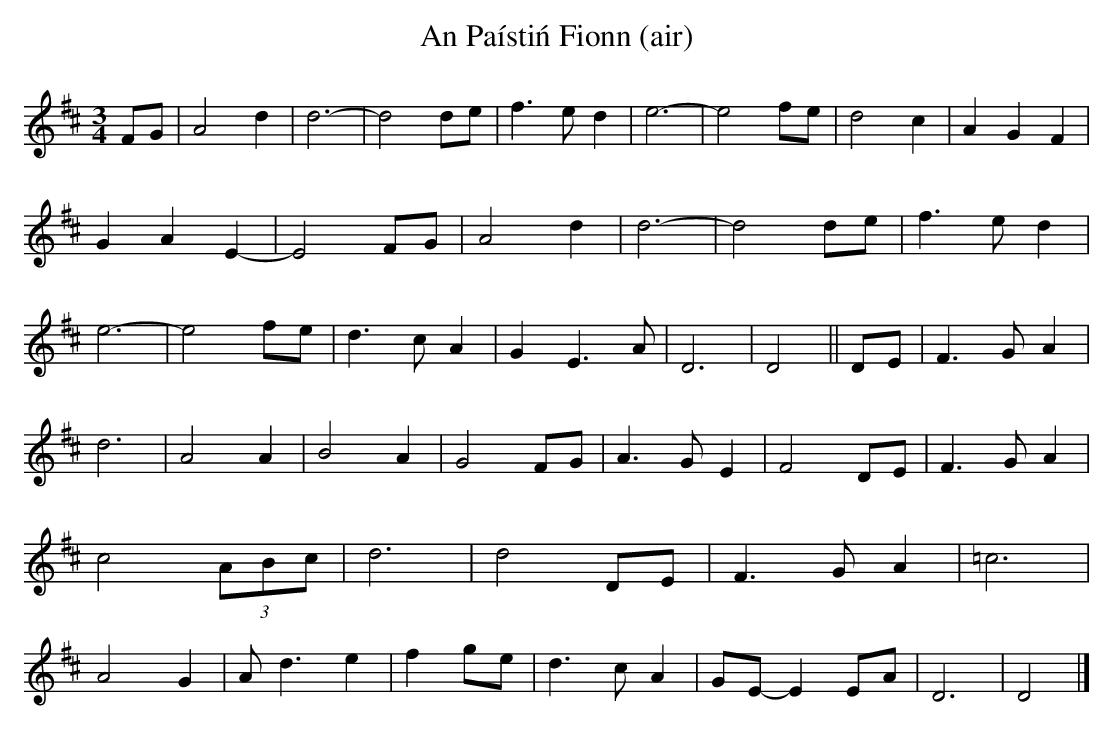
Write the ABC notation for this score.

X:1
T:An Pa\'isti\'n Fionn (air)
M:3/4
K:D
FG | A4 d2 | d6|-d4 de | f3 e d2 | e6|-e4\
fe | d4 c2 | A2 G2 F2 | G2 A2 E2|-E4\
FG | A4 d2 | d6|-d4 de | f3 e d2 | e6|-e4\
fe | d3 c A2 | G2 E3 A | D6 | D4 ||\
DE | F3 G A2 | d6 | A4 A2 | B4 A2 | G4 FG | A3 G E2 | F4\
DE | F3 G A2 | c4 (3ABc | d6 | d4 \
DE | F3 G A2 | =c6 | A4 G2 | A d3 e2 | f2 \
ge | d3 c A2 | GE-E2 EA | D6 | D4 |]**
